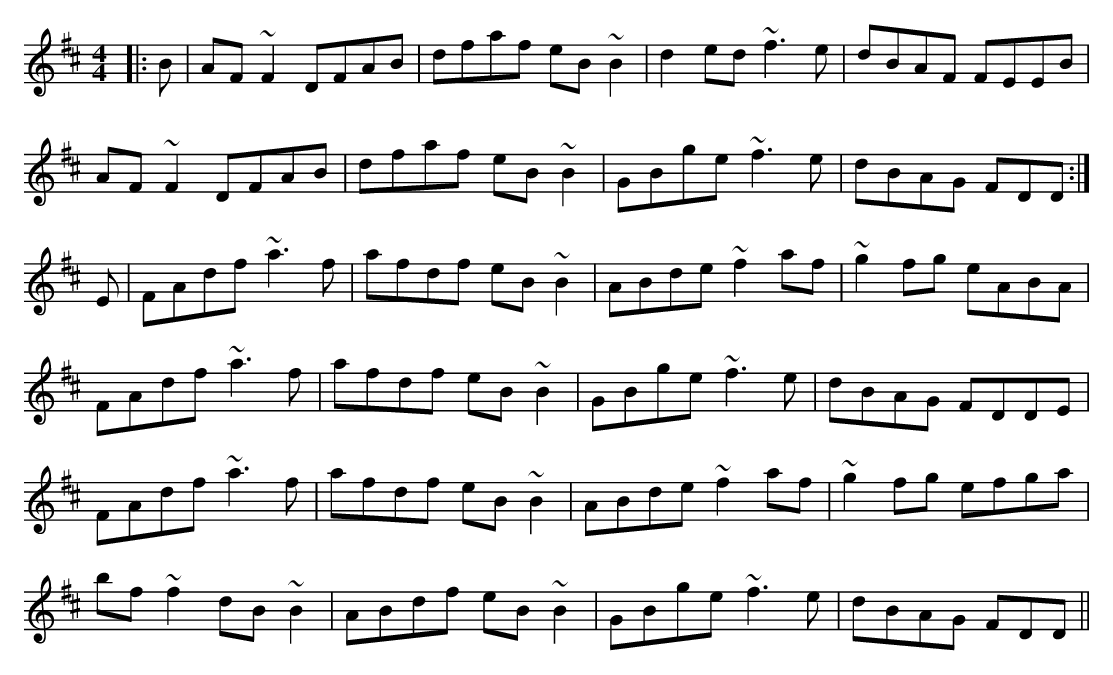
X:1
M:4/4
K:D
|:B|AF~F2 DFAB|dfaf eB~B2|d2ed ~f3e|dBAF FEEB|
AF~F2 DFAB|dfaf eB~B2|GBge ~f3e|dBAG FDD:|
E|FAdf ~a3f|afdf eB~B2|ABde ~f2af|~g2fg eABA|
FAdf ~a3f|afdf eB~B2|GBge ~f3e|dBAG FDDE|
FAdf ~a3f|afdf eB~B2|ABde ~f2af|~g2fg efga|
bf~f2 dB~B2|ABdf eB~B2|GBge ~f3e|dBAG FDD||
